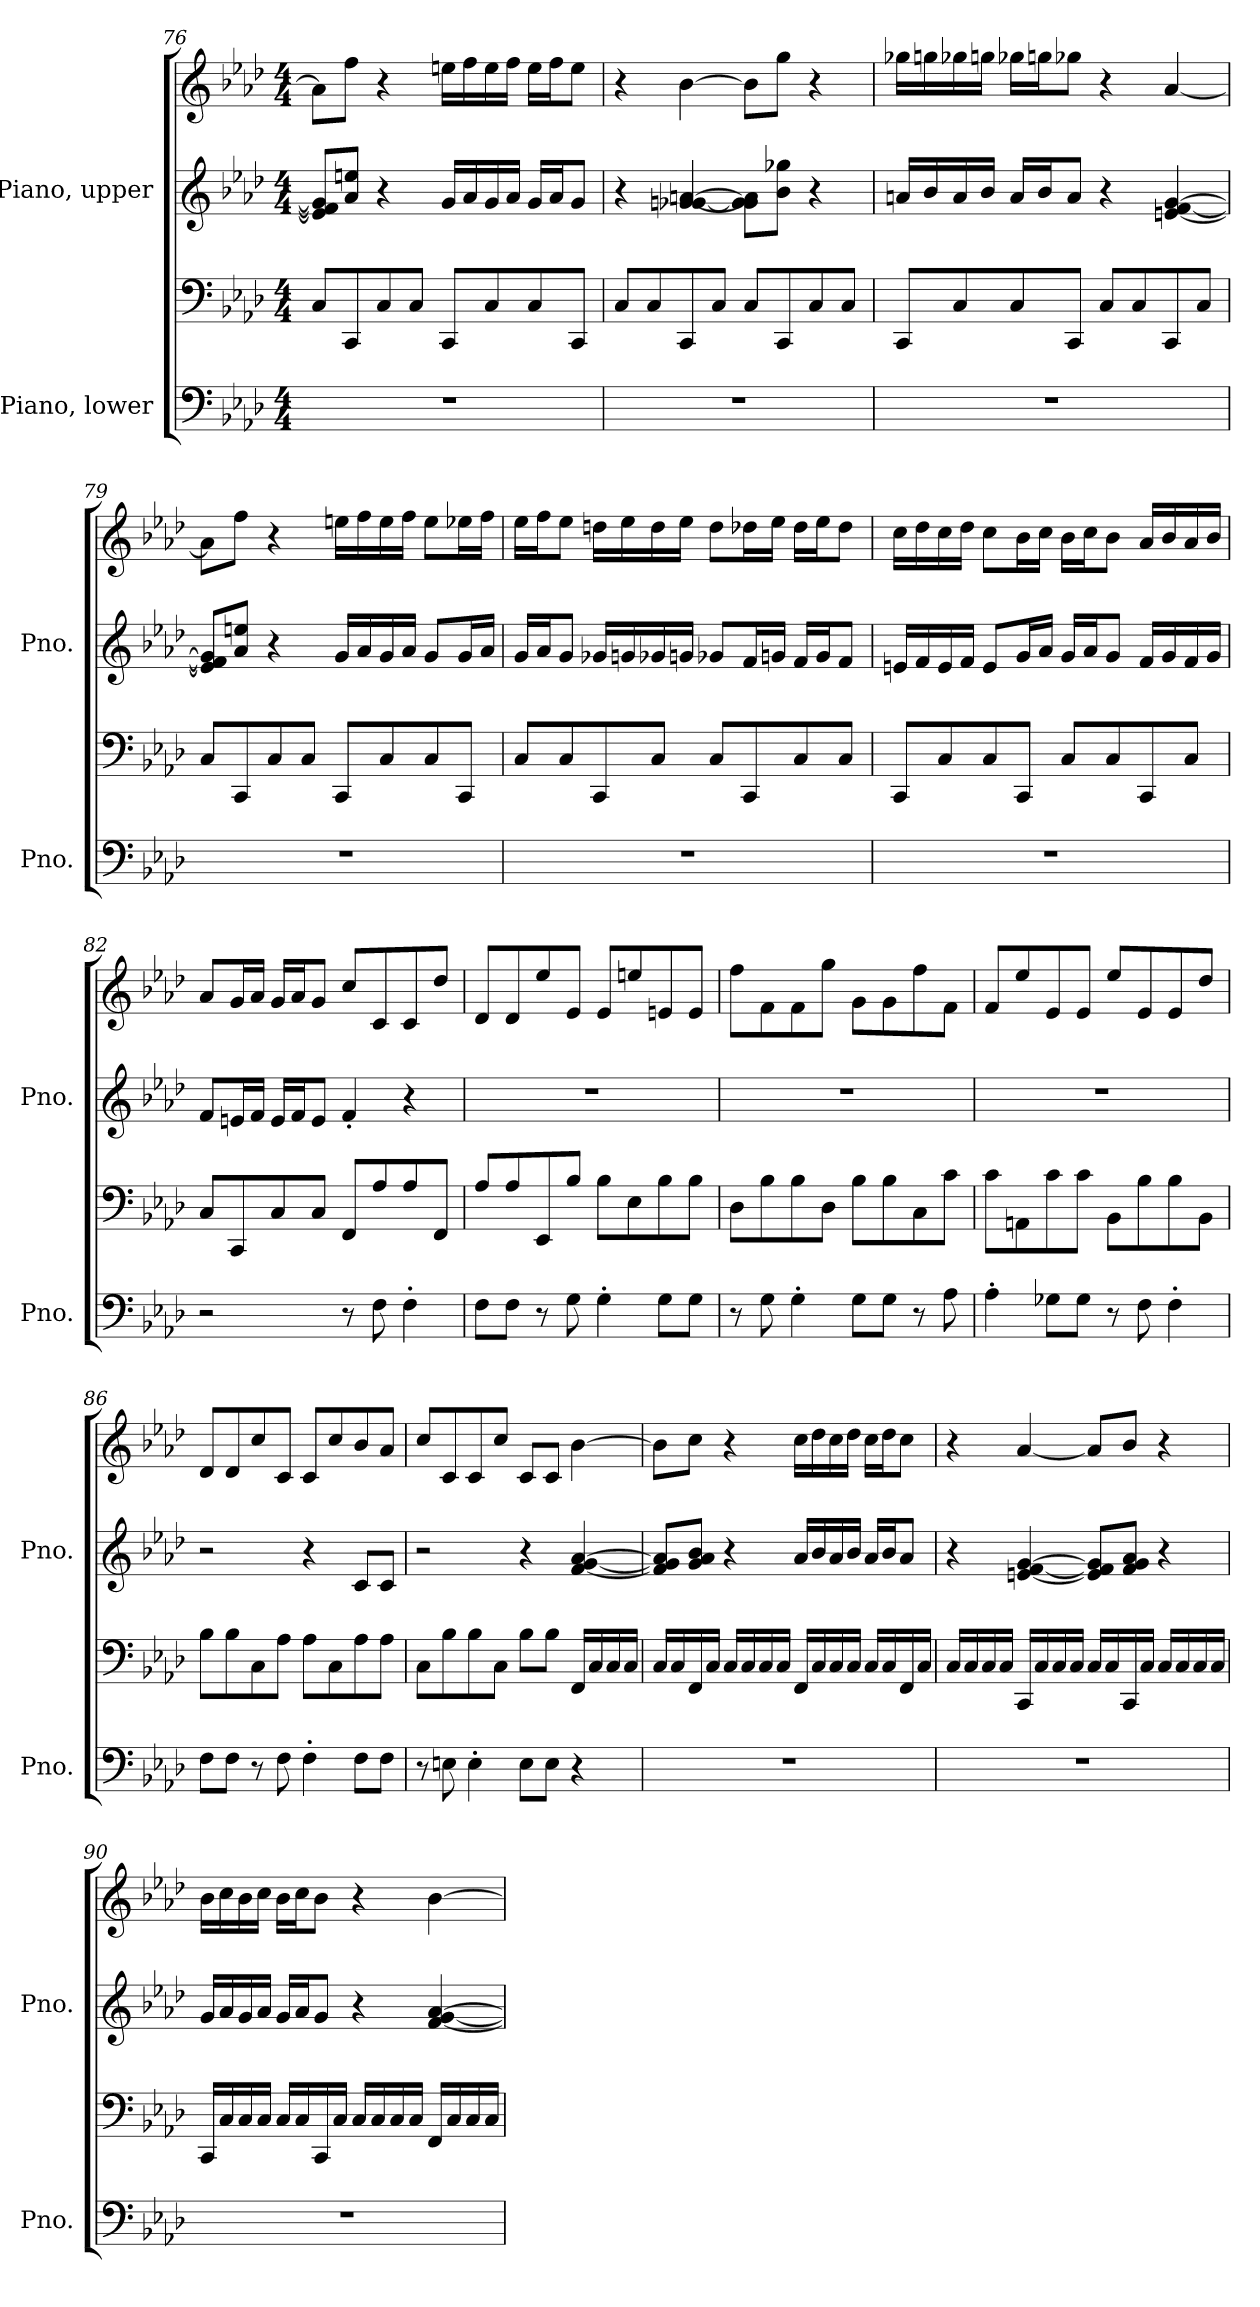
**kern	**kern	**kern	**kern
*part2	*part2	*part1	*part1
*staff4	*staff3	*staff2	*staff1
*I"Piano, lower	*	*I"Piano, upper	*
*I'Pno.	*	*I'Pno.	*
*clefF4	*clefF4	*clefG2	*clefG2
*k[b-e-a-d-]	*k[b-e-a-d-]	*k[b-e-a-d-]	*k[b-e-a-d-]
*M4/4	*M4/4	*M4/4	*M4/4
=76	=76	=76	=76
1r	8C/L	8e/] 8f/] 8g/]L	8a-\L]
.	8CC/	8a-/ 8een/J	8ff\J
.	8C/	4r	4r
.	8C/J	.	.
.	8CC/L	16g/LL	16een\LL
.	.	16a-/	16ff\
.	8C/	16g/	16ee\
.	.	16a-/JJ	16ff\JJ
.	8C/	16g/LL	16ee\LL
.	.	16a-/J	16ff\J
.	8CC/J	8g/J	8ee\J
=77	=77	=77	=77
1r	8C/L	4r	4r
.	8C/	.	.
.	8CC/	[4g-X/ [4gn/ [4an/	[4b-\
.	8C/J	.	.
.	8C/L	8g-\] 8g\] 8a\]L	8b-\L]
.	8CC/	8b-\ 8gg-X\J	8gg\J
.	8C/	4r	4r
.	8C/J	.	.
!!LO:LB:g=z
=78	=78	=78	=78
1r	8CC/L	16an/LL	16gg-X\LL
.	.	16b-/	16ggn\
.	8C/	16a/	16gg-X\
.	.	16b-/JJ	16ggn\JJ
.	8C/	16a/LL	16gg-X\LL
.	.	16b-/J	16ggn\J
.	8CC/J	8a/J	8gg-X\J
.	8C/L	4r	4r
.	8C/	.	.
.	8CC/	[4en/ [4f/ [4g/	[4a-/
.	8C/J	.	.
=79	=79	=79	=79
1r	8C/L	8e/] 8f/] 8g/]L	8a-\L]
.	8CC/	8a-/ 8een/J	8ff\J
.	8C/	4r	4r
.	8C/J	.	.
.	8CC/L	16g/LL	16een\LL
.	.	16a-/	16ff\
.	8C/	16g/	16ee\
.	.	16a-/JJ	16ff\JJ
.	8C/	8g/L	8ee\L
.	8CC/J	16g/L	16ee-X\L
.	.	16a-/JJ	16ff\JJ
!!LO:LB:g=z
=80	=80	=80	=80
1r	8C/L	16g/LL	16ee-\LL
.	.	16a-/J	16ff\J
.	8C/	8g/J	8ee-\J
.	8CC/	16g-X/LL	16ddn\LL
.	.	16gn/	16ee-\
.	8C/J	16g-X/	16dd\
.	.	16gn/JJ	16ee-\JJ
.	8C/L	8g-X/L	8dd\L
.	8CC/	16f/L	16dd-X\L
.	.	16gn/JJ	16ee-\JJ
.	8C/	16f/LL	16dd-\LL
.	.	16g/J	16ee-\J
.	8C/J	8f/J	8dd-\J
=81	=81	=81	=81
1r	8CC/L	16en/LL	16cc\LL
.	.	16f/	16dd-\
.	8C/	16e/	16cc\
.	.	16f/JJ	16dd-\JJ
.	8C/	8e/L	8cc\L
.	8CC/J	16g/L	16b-\L
.	.	16a-/JJ	16cc\JJ
.	8C/L	16g/LL	16b-\LL
.	.	16a-/J	16cc\J
.	8C/	8g/J	8b-\J
.	8CC/	16f/LL	16a-/LL
.	.	16g/	16b-/
.	8C/J	16f/	16a-/
.	.	16g/JJ	16b-/JJ
!!LO:PB:g=z
=82	=82	=82	=82
2r	8C/L	8f/L	8a-/L
.	8CC/	16en/L	16g/L
.	.	16f/JJ	16a-/JJ
.	8C/	16e/LL	16g/LL
.	.	16f/J	16a-/J
.	8C/J	8e/J	8g/J
8r	8FF/L	4f'/	8cc/L
8F\	8A-/	.	8c/
4F'\	8A-/	4r	8c/
.	8FF/J	.	8dd-/J
=83	=83	=83	=83
8F\L	8A-/L	1r	8d-/L
8F\J	8A-/	.	8d-/
8r	8EE-/	.	8ee-/
8G\	8B-/J	.	8e-/J
4G'\	8B-\L	.	8e-/L
.	8E-\	.	8een/
8G\L	8B-\	.	8en/
8G\J	8B-\J	.	8e/J
=84	=84	=84	=84
8r	8D-\L	1r	8ff\L
8G\	8B-\	.	8f\
4G'\	8B-\	.	8f\
.	8D-\J	.	8gg\J
8G\L	8B-\L	.	8g\L
8G\J	8B-\	.	8g\
8r	8C\	.	8ff\
8A-\	8c\J	.	8f\J
=85	=85	=85	=85
4A-'\	8c\L	1r	8f/L
.	8AAn\	.	8ee-/
8G-X\L	8c\	.	8e-/
8G-\J	8c\J	.	8e-/J
8r	8BB-\L	.	8ee-/L
8F\	8B-\	.	8e-/
4F'\	8B-\	.	8e-/
.	8BB-\J	.	8dd-/J
!!LO:LB:g=z
=86	=86	=86	=86
8F\L	8B-\L	2r	8d-/L
8F\J	8B-\	.	8d-/
8r	8C\	.	8cc/
8F\	8A-\J	.	8c/J
4F'\	8A-\L	4r	8c/L
.	8C\	.	8cc/
8F\L	8A-\	8c/L	8b-/
8F\J	8A-\J	8c/J	8a-/J
=87	=87	=87	=87
8r	8C\L	2r	8cc/L
8En\	8B-\	.	8c/
4E'\	8B-\	.	8c/
.	8C\J	.	8cc/J
8E\L	8B-\L	4r	8c/L
8E\J	8B-\J	.	8c/J
4r	16FF/LL	[4f/ [4g/ [4a-/	[4b-\
.	16C/	.	.
.	16C/	.	.
.	16C/JJ	.	.
=88	=88	=88	=88
1r	16C/LL	8f/] 8g/] 8a-/]L	8b-\L]
.	16C/	.	.
.	16FF/	8g/ 8a-/ 8b-/J	8cc\J
.	16C/JJ	.	.
.	16C/LL	4r	4r
.	16C/	.	.
.	16C/	.	.
.	16C/JJ	.	.
.	16FF/LL	16a-/LL	16cc\LL
.	16C/	16b-/	16dd-\
.	16C/	16a-/	16cc\
.	16C/JJ	16b-/JJ	16dd-\JJ
.	16C/LL	16a-/LL	16cc\LL
.	16C/	16b-/J	16dd-\J
.	16FF/	8a-/J	8cc\J
.	16C/JJ	.	.
!!LO:LB:g=z
=89	=89	=89	=89
1r	16C/LL	4r	4r
.	16C/	.	.
.	16C/	.	.
.	16C/JJ	.	.
.	16CC/LL	[4en/ [4f/ [4g/	[4a-/
.	16C/	.	.
.	16C/	.	.
.	16C/JJ	.	.
.	16C/LL	8e/] 8f/] 8g/]L	8a-/L]
.	16C/	.	.
.	16CC/	8f/ 8g/ 8a-/J	8b-/J
.	16C/JJ	.	.
.	16C/LL	4r	4r
.	16C/	.	.
.	16C/	.	.
.	16C/JJ	.	.
=90	=90	=90	=90
1r	16CC/LL	16g/LL	16b-\LL
.	16C/	16a-/	16cc\
.	16C/	16g/	16b-\
.	16C/JJ	16a-/JJ	16cc\JJ
.	16C/LL	16g/LL	16b-\LL
.	16C/	16a-/J	16cc\J
.	16CC/	8g/J	8b-\J
.	16C/JJ	.	.
.	16C/LL	4r	4r
.	16C/	.	.
.	16C/	.	.
.	16C/JJ	.	.
.	16FF/LL	[4f/ [4g/ [4a-/	[4b-\
.	16C/	.	.
.	16C/	.	.
.	16C/JJ	.	.
=	=	=	=
*-	*-	*-	*-
